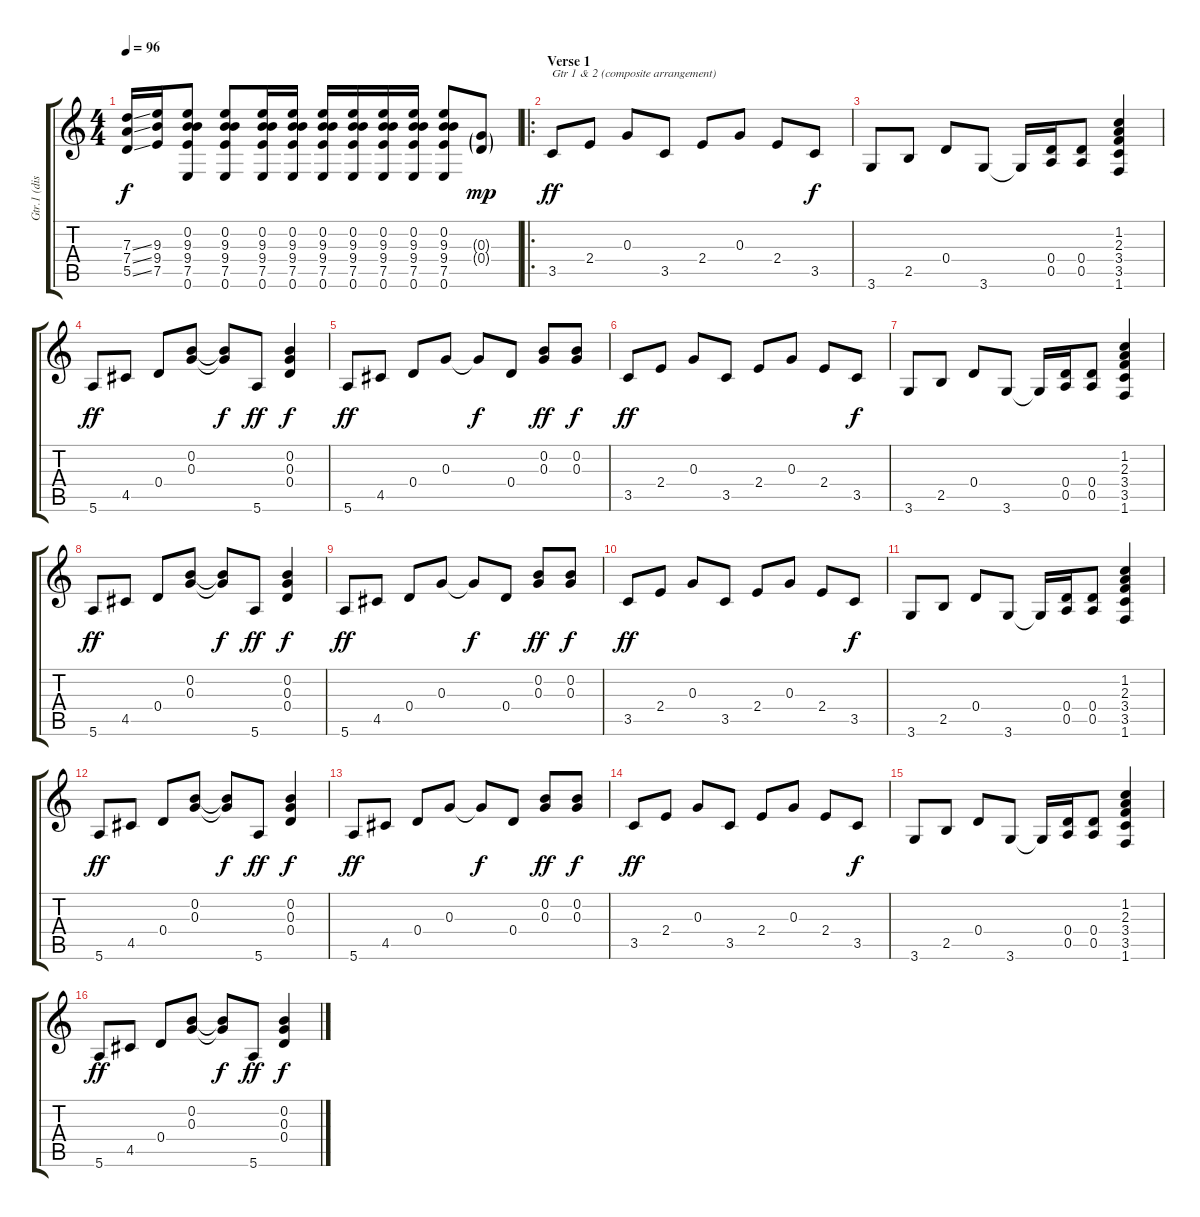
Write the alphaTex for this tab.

\track ("Gtr.1 (dist.)" "Gtr.1 (dis") {instrument distortionguitar}
\staff {score tabs}
\tuning (E4 B3 G3 D3 A2 E2) {hide}
\ts (4 4)
\tempo 96
\clef g2
\ks c
(7.3{ss} 7.4{ss} 5.5{ss}).16{dy f} (9.3 9.4 7.5).16 (0.2 9.3 9.4 7.5 0.6).8 (0.2 9.3 9.4 7.5 0.6).8 (0.2 9.3 9.4 7.5 0.6).16 (0.2 9.3 9.4 7.5 0.6).16 (0.2 9.3 9.4 7.5 0.6).16 (0.2 9.3 9.4 7.5 0.6).16 (0.2 9.3 9.4 7.5 0.6).16 (0.2 9.3 9.4 7.5 0.6).16 (0.2 9.3 9.4 7.5 0.6).8 (0.3{g} 0.4{g}).8{dy mp} |
\ro
\section ("" "Verse 1")
3.5.8{txt "Gtr 1 & 2 (composite arrangement)" dy ff} 2.4.8 0.3.8 3.5.8 2.4.8 0.3.8 2.4.8 3.5.8{dy f} |
3.6.8 2.5.8 0.4.8 3.6.8 3.6{t}.16 (0.4 0.5).16 (0.4 0.5).8 (1.2 2.3 3.4 3.5 1.6).4 |
5.6.8{dy ff} 4.5.8 0.4.8 (0.2 0.3).8 (0.2{t} 0.3{t}).8{dy f} 5.6.8{dy ff} (0.2 0.3 0.4).4{dy f} |
5.6.8{dy ff} 4.5.8 0.4.8 0.3.8 0.3{t}.8{dy f} 0.4.8 (0.2 0.3).8{dy ff} (0.2 0.3).8{dy f} |
3.5.8{dy ff} 2.4.8 0.3.8 3.5.8 2.4.8 0.3.8 2.4.8 3.5.8{dy f} |
3.6.8 2.5.8 0.4.8 3.6.8 3.6{t}.16 (0.4 0.5).16 (0.4 0.5).8 (1.2 2.3 3.4 3.5 1.6).4 |
5.6.8{dy ff} 4.5.8 0.4.8 (0.2 0.3).8 (0.2{t} 0.3{t}).8{dy f} 5.6.8{dy ff} (0.2 0.3 0.4).4{dy f} |
5.6.8{dy ff} 4.5.8 0.4.8 0.3.8 0.3{t}.8{dy f} 0.4.8 (0.2 0.3).8{dy ff} (0.2 0.3).8{dy f} |
3.5.8{dy ff} 2.4.8 0.3.8 3.5.8 2.4.8 0.3.8 2.4.8 3.5.8{dy f} |
3.6.8 2.5.8 0.4.8 3.6.8 3.6{t}.16 (0.4 0.5).16 (0.4 0.5).8 (1.2 2.3 3.4 3.5 1.6).4 |
5.6.8{dy ff} 4.5.8 0.4.8 (0.2 0.3).8 (0.2{t} 0.3{t}).8{dy f} 5.6.8{dy ff} (0.2 0.3 0.4).4{dy f} |
5.6.8{dy ff} 4.5.8 0.4.8 0.3.8 0.3{t}.8{dy f} 0.4.8 (0.2 0.3).8{dy ff} (0.2 0.3).8{dy f} |
3.5.8{dy ff} 2.4.8 0.3.8 3.5.8 2.4.8 0.3.8 2.4.8 3.5.8{dy f} |
3.6.8 2.5.8 0.4.8 3.6.8 3.6{t}.16 (0.4 0.5).16 (0.4 0.5).8 (1.2 2.3 3.4 3.5 1.6).4 |
5.6.8{dy ff} 4.5.8 0.4.8 (0.2 0.3).8 (0.2{t} 0.3{t}).8{dy f} 5.6.8{dy ff} (0.2 0.3 0.4).4{dy f}
